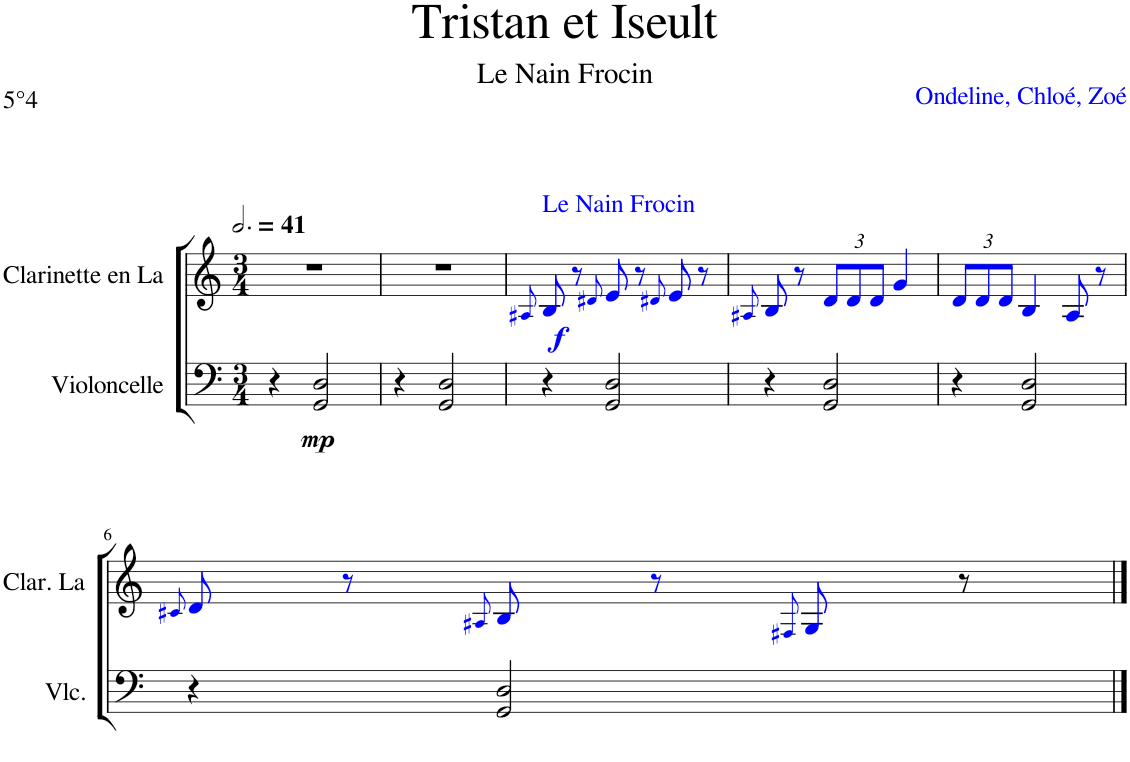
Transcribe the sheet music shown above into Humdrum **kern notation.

**kern	**dynam	**kern	**dynam
*part2	*part2	*part1	*part1
*staff2	*staff2	*staff1	*staff1
*I"Violoncelle	*	*I"Clarinette en La	*
*I'Vlc.	*	*I'Clar. La	*
*clefF4	*	*clefG2	*
*	*	*ITrd1c2	*
*k[]	*	*k[]	*
*M3/4	*	*M3/4	*
*MM123	*	*MM123	*
=1	=1	=1	=1
4r	.	2.r	.
!	!LO:DY:b	!	!
2GG/ 2D/	mp	.	.
=2	=2	=2	=2
4r	.	2.r	.
2GG/ 2D/	.	.	.
=3	=3	=3	=3
.	.	8qA#Xi/	.
!	!	!LO:TX:a:color=#0000FF:t=Le Nain Frocin	!
!	!	!	!LO:DY:b
4r	.	8Bi/	f
.	.	8r	.
.	.	8qd#Xi/	.
2GG/ 2D/	.	8ei/	.
.	.	8r	.
.	.	8qd#Xi/	.
.	.	8ei/	.
.	.	8r	.
=4	=4	=4	=4
.	.	8qA#Xi/	.
4r	.	8Bi/	.
.	.	8r	.
*	*	*Xbrackettup	*
2GG/ 2D/	.	12di/L	.
.	.	12di/	.
.	.	12di/J	.
.	.	4gi/	.
=5	=5	=5	=5
4r	.	12di/L	.
.	.	12di/	.
.	.	12di/J	.
2GG/ 2D/	.	4Bi/	.
.	.	8Ai/	.
.	.	8r	.
!!LO:LB:g=z
=6	=6	=6	=6
.	.	8qc#Xi/	.
4r	.	8di/	.
.	.	8r	.
.	.	8qA#Xi/	.
2GG/ 2D/	.	8Bi/	.
.	.	8r	.
.	.	8qF#Xi/	.
.	.	8Gi/	.
.	.	8r	.
==	==	==	==
*-	*-	*-	*-
